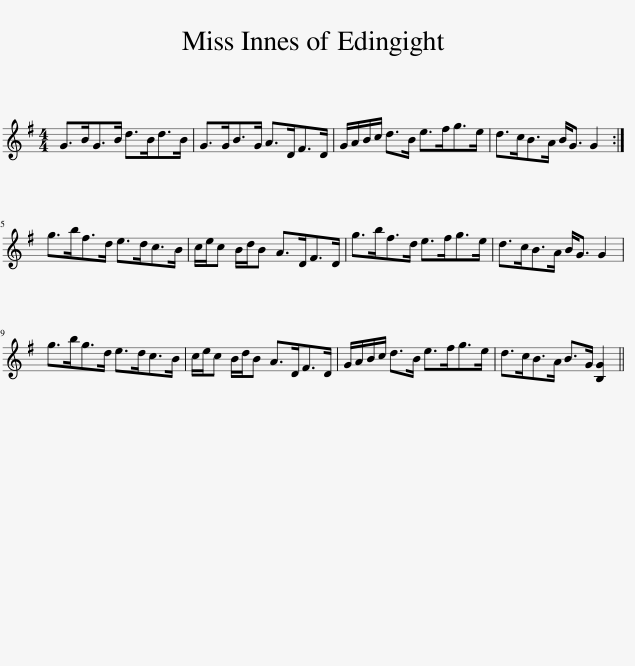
X:1
L:1/8
M:4/4
I:linebreak $
K:G
V:1 treble
V:1
 G>BG>B d>Bd>B | G>GB>G A>DF>D | G/A/B/c/ d>B e>fg>e | d>cB>A B<G G2 :|$ g>bf>d e>dc>B | %5
 c/e/c B/d/B A>DF>D | g>bf>d e>fg>e | d>cB>A B<G G2 |$ g>bg>d e>dc>B | c/e/c B/d/B A>DF>D | %10
 G/A/B/c/ d>B e>fg>e | d>cB>A B>G [B,G]2 || %12
